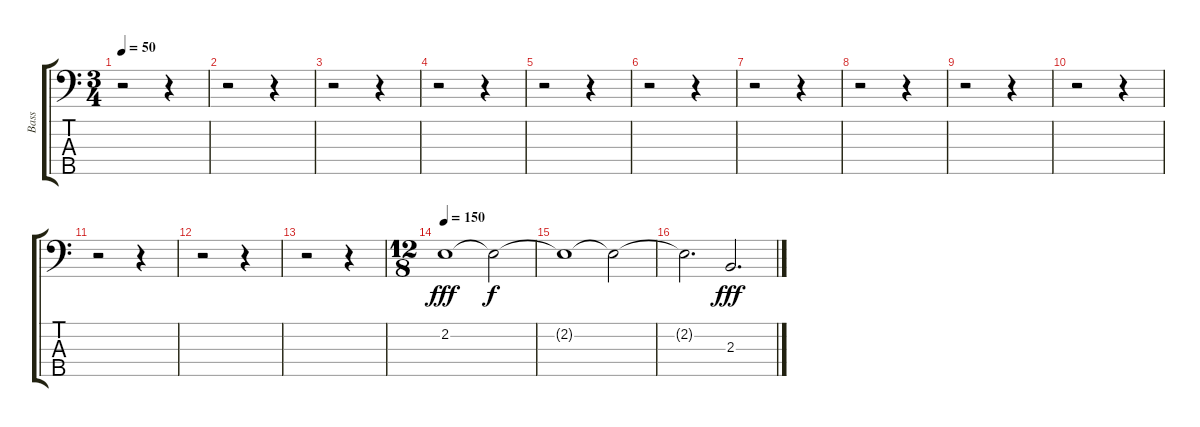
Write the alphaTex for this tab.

\track ("Bass" "Bass") {instrument electricbasspick}
\staff {score tabs}
\tuning (G2 D2 A1 E1 B0) {hide}
\ts (3 4)
\tempo 50
\clef f4
\ks c
r.2{dy f} r.4 |
r.2 r.4 |
r.2 r.4 |
r.2 r.4 |
r.2 r.4 |
r.2 r.4 |
r.2 r.4 |
r.2 r.4 |
r.2 r.4 |
r.2 r.4 |
r.2 r.4 |
r.2 r.4 |
r.2 r.4 |
\ts (12 8)
\tempo 150
2.2.1{dy fff} 2.2{t}.2{dy f} |
2.2{t}.1 2.2{t}.2 |
2.2{t}.2{d} 2.3.2{d dy fff}
